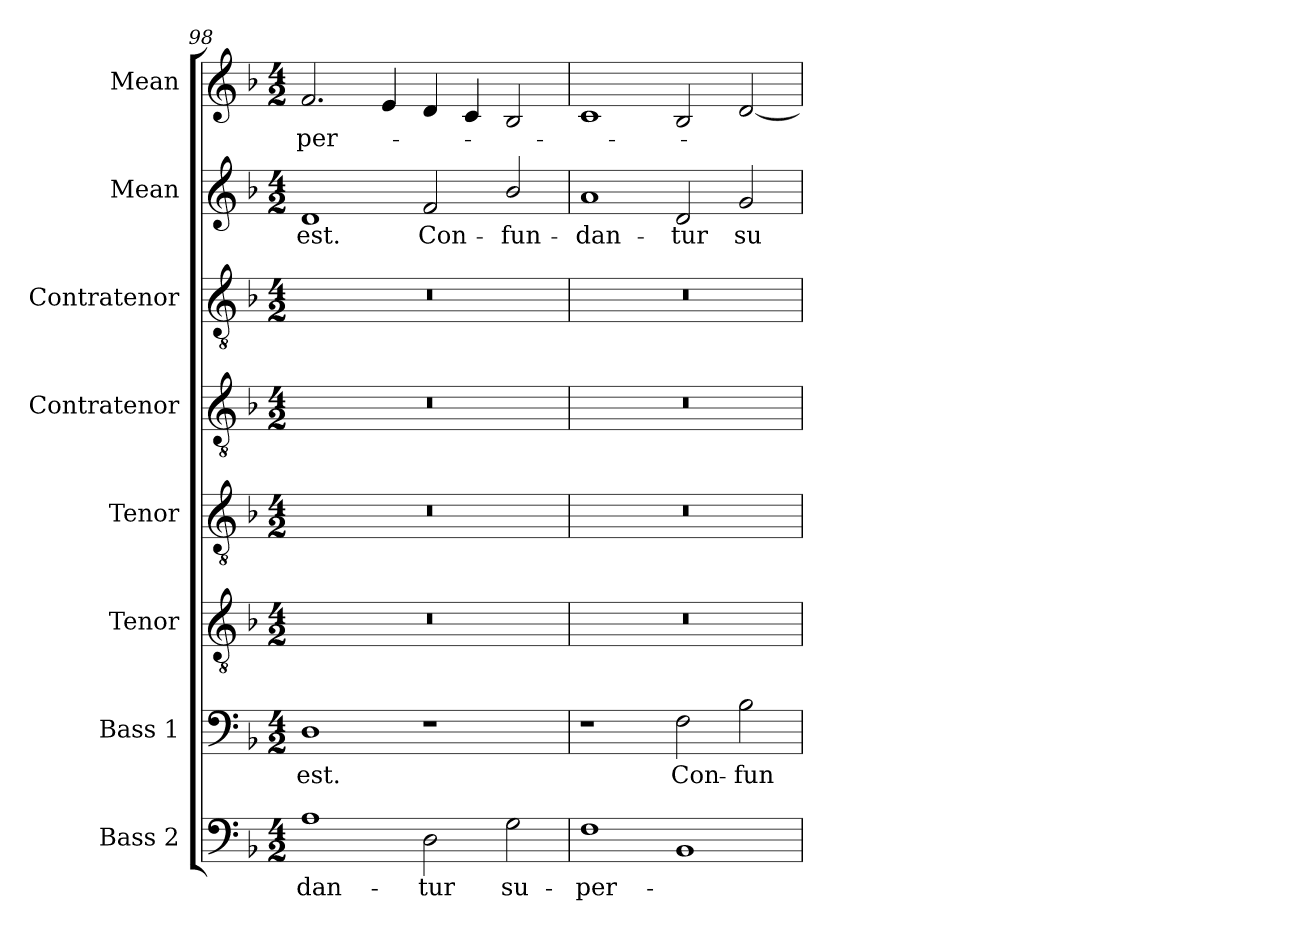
**kern	**text	**kern	**text	**kern	**kern	**kern	**kern	**kern	**text	**kern	**text
*part8	*part8	*part7	*part7	*part6	*part5	*part4	*part3	*part2	*part2	*part1	*part1
*staff8	*staff8	*staff7	*staff7	*staff6	*staff5	*staff4	*staff3	*staff2	*staff2	*staff1	*staff1
*I"Bass 2	*	*I"Bass 1	*	*I"Tenor	*I"Tenor	*I"Contratenor	*I"Contratenor	*I"Mean	*	*I"Mean	*
*I'B2.	*	*I'B1.	*	*I'T.	*I'T.	*I'Ct.	*I'Ct.	*I'M.	*	*I'M.	*
!!LO:LB:g=z
*clefF4	*	*clefF4	*	*clefGv2	*clefGv2	*clefGv2	*clefGv2	*clefG2	*	*clefG2	*
*	*	*	*	*ITrd7c12	*ITrd7c12	*ITrd7c12	*ITrd7c12	*	*	*	*
*k[b-]	*	*k[b-]	*	*k[b-]	*k[b-]	*k[b-]	*k[b-]	*k[b-]	*	*k[b-]	*
*F:	*	*F:	*	*F:	*F:	*F:	*F:	*F:	*	*F:	*
*M4/2	*	*M4/2	*	*M4/2	*M4/2	*M4/2	*M4/2	*M4/2	*	*M4/2	*
=98	=98	=98	=98	=98	=98	=98	=98	=98	=98	=98	=98
!	!LO:LY:b:color=#000000	!	!	!	!	!	!	!	!	!	!
!	!	!	!LO:LY:b:color=#000000	!LO:N:vis=1	!LO:N:vis=1	!LO:N:vis=1	!LO:N:vis=1	!	!	!	!
!	!	!	!	!	!	!	!	!	!LO:LY:b:color=#000000	!	!
!	!	!	!	!	!	!	!	!	!	!	!LO:LY:b:color=#000000
1Ai	-dan-	1Di	est.	0r	0r	0r	0r	1di	est.	2.fi/	-per-
.	.	.	.	.	.	.	.	.	.	4ei/	.
!	!LO:LY:b:color=#000000	!	!	!	!	!	!	!	!	!	!
!	!	!	!	!	!	!	!	!	!LO:LY:b:color=#000000	!	!
2Di\	-tur	1r	.	.	.	.	.	2fi/	Con-	4di/	.
.	.	.	.	.	.	.	.	.	.	4ci/	.
!	!LO:LY:b:color=#000000	!	!	!	!	!	!	!	!	!	!
!	!	!	!	!	!	!	!	!	!LO:LY:b:color=#000000	!	!
2Gi\	su-	.	.	.	.	.	.	2b-i/	-fun-	2B-i/	.
=99	=99	=99	=99	=99	=99	=99	=99	=99	=99	=99	=99
!	!LO:LY:b:color=#000000	!	!	!LO:N:vis=1	!LO:N:vis=1	!LO:N:vis=1	!LO:N:vis=1	!	!	!	!
!	!	!	!	!	!	!	!	!	!LO:LY:b:color=#000000	!	!
1Fi	-per-	1r	.	0r	0r	0r	0r	1ai	-dan-	1ci	.
!	!	!	!LO:LY:b:color=#000000	!	!	!	!	!	!	!	!
!	!	!	!	!	!	!	!	!	!LO:LY:b:color=#000000	!	!
1BB-i	.	2Fi\	Con-	.	.	.	.	2di/	-tur	2B-i/	.
!	!	!	!LO:LY:b:color=#000000	!	!	!	!	!	!	!	!
!	!	!	!	!	!	!	!	!	!LO:LY:b:color=#000000	!	!
.	.	2B-i\	-fun-	.	.	.	.	2gi/	su-	[2di/	.
=	=	=	=	=	=	=	=	=	=	=	=
*-	*-	*-	*-	*-	*-	*-	*-	*-	*-	*-	*-
